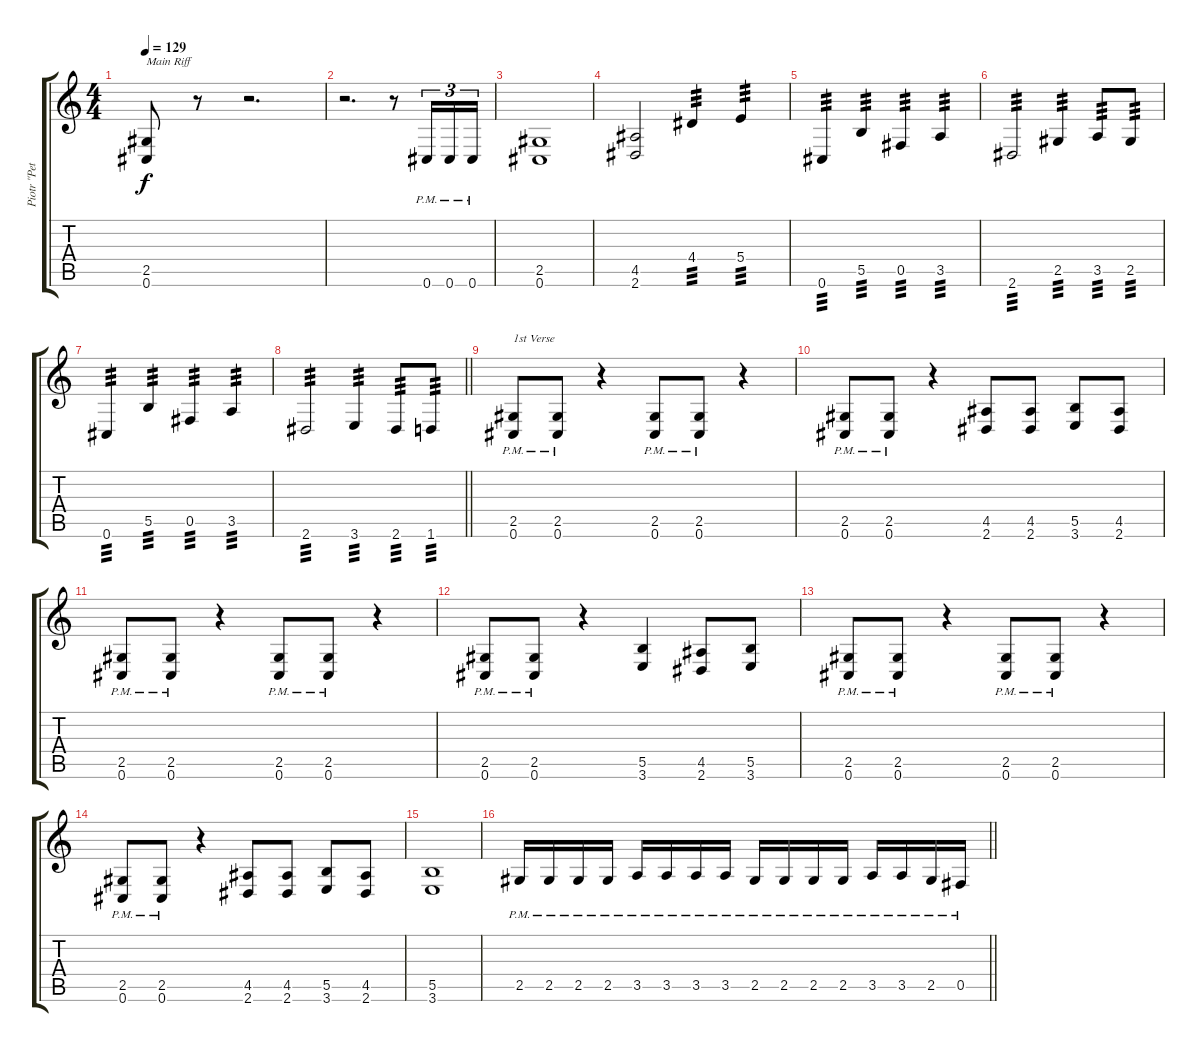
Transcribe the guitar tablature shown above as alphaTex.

\track ("Piotr \"Peter\" Wiwczarek (Rythm)" "Piotr \"Pet") {instrument distortionguitar}
\staff {score tabs}
\tuning (Db4 Ab3 E3 B2 Gb2 Db2) {hide}
\ts (4 4)
\tempo 129
\clef g2
\ks c
(2.5 0.6).8{txt "Main Riff" dy f} r.8 r.2{d} |
r.2{d} r.8 0.6{pm}.16{tu (3 2)} 0.6{pm}.16{tu (3 2)} 0.6{pm}.16{tu (3 2)} |
(2.5 0.6).1 |
(4.5 2.6).2 4.4.4{tp 3} 5.4.4{tp 3} |
0.6.4{tp 3} 5.5.4{tp 3} 0.5.4{tp 3} 3.5.4{tp 3} |
2.6.2{tp 3} 2.5.4{tp 3} 3.5.8{tp 3} 2.5.8{tp 3} |
0.6.4{tp 3} 5.5.4{tp 3} 0.5.4{tp 3} 3.5.4{tp 3} |
\barLineRight lightlight
2.6.2{tp 3} 3.6.4{tp 3} 2.6.8{tp 3} 1.6.8{tp 3} |
(2.5{pm} 0.6{pm}).8{txt "1st Verse"} (2.5{pm} 0.6{pm}).8 r.4 (2.5{pm} 0.6{pm}).8 (2.5{pm} 0.6{pm}).8 r.4 |
(2.5{pm} 0.6{pm}).8 (2.5{pm} 0.6{pm}).8 r.4 (4.5 2.6).8 (4.5 2.6).8 (5.5 3.6).8 (4.5 2.6).8 |
(2.5{pm} 0.6{pm}).8 (2.5{pm} 0.6{pm}).8 r.4 (2.5{pm} 0.6{pm}).8 (2.5{pm} 0.6{pm}).8 r.4 |
(2.5{pm} 0.6{pm}).8 (2.5{pm} 0.6{pm}).8 r.4 (5.5 3.6).4 (4.5 2.6).8 (5.5 3.6).8 |
(2.5{pm} 0.6{pm}).8 (2.5{pm} 0.6{pm}).8 r.4 (2.5{pm} 0.6{pm}).8 (2.5{pm} 0.6{pm}).8 r.4 |
(2.5{pm} 0.6{pm}).8 (2.5{pm} 0.6{pm}).8 r.4 (4.5 2.6).8 (4.5 2.6).8 (5.5 3.6).8 (4.5 2.6).8 |
(5.5 3.6).1 |
\barLineRight lightlight
2.5{pm}.16 2.5{pm}.16 2.5{pm}.16 2.5{pm}.16 3.5{pm}.16 3.5{pm}.16 3.5{pm}.16 3.5{pm}.16 2.5{pm}.16 2.5{pm}.16 2.5{pm}.16 2.5{pm}.16 3.5{pm}.16 3.5{pm}.16 2.5{pm}.16 0.5{pm}.16
